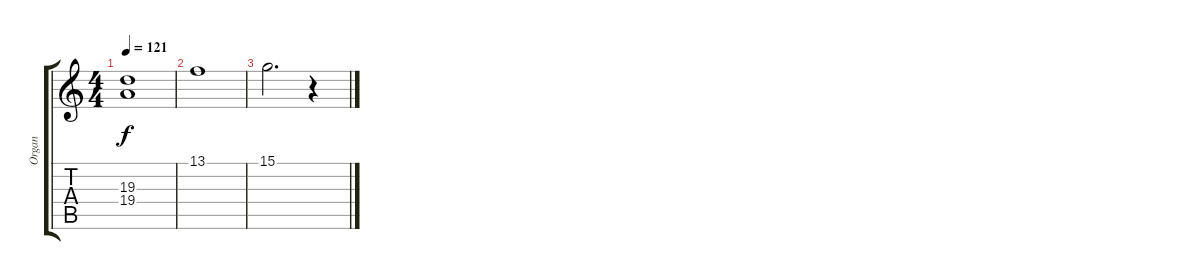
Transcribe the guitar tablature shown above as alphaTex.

\track ("Organ " "Organ ") {instrument percussiveorgan}
\staff {score tabs}
\tuning (E4 B3 G3 D3 A2 E2) {hide}
\ts (4 4)
\tempo 121
\clef g2
\ks c
(19.3{t} 19.4{t}).1{dy f} |
13.1.1 |
15.1.2{d} r.4
